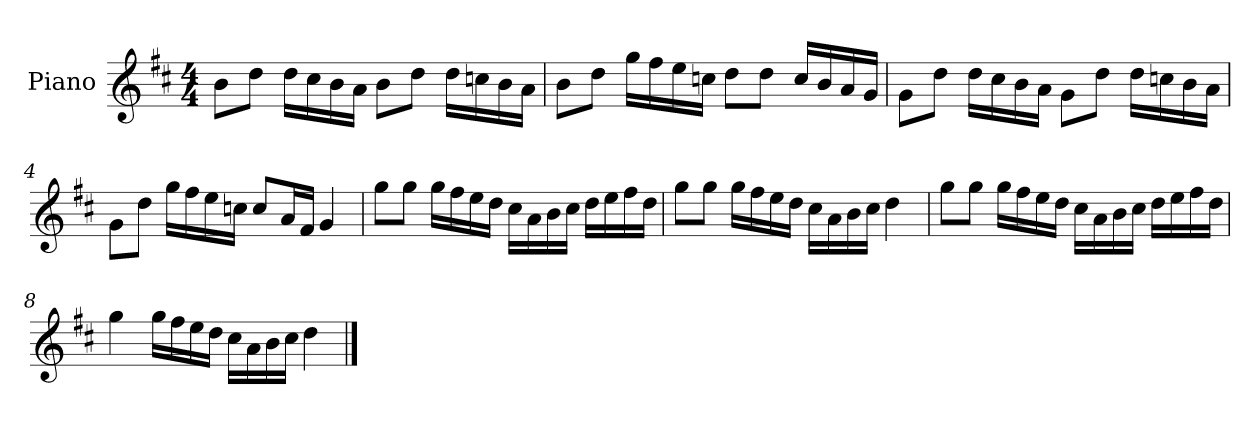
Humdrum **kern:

**kern
*part1
*staff1
*I"Piano
*I'P-no
*clefG2
*k[f#c#]
*M4/4
*MM90
=1
8b\L
8dd\J
16dd\LL
16cc#\
16b\
16a\JJ
8b\L
8dd\J
16dd\LL
16ccn\
16b\
16a\JJ
=2
8b\L
8dd\J
16gg\LL
16ff#\
16ee\
16ccn\JJ
8dd\L
8dd\J
16cc/LL
16b/
16a/
16g/JJ
=3
8g\L
8dd\J
16dd\LL
16cc#\
16b\
16a\JJ
8g\L
8dd\J
16dd\LL
16ccn\
16b\
16a\JJ
!!LO:LB:g=z
=4
8g\L
8dd\J
16gg\LL
16ff#\
16ee\
16ccn\JJ
8cc/L
16a/L
16f#/JJ
4g/
=5
8gg\L
8gg\J
16gg\LL
16ff#\
16ee\
16dd\JJ
16cc#\LL
16a\
16b\
16cc#\JJ
16dd\LL
16ee\
16ff#\
16dd\JJ
=6
8gg\L
8gg\J
16gg\LL
16ff#\
16ee\
16dd\JJ
16cc#\LL
16a\
16b\
16cc#\JJ
4dd\
!!LO:LB:g=z
=7
8gg\L
8gg\J
16gg\LL
16ff#\
16ee\
16dd\JJ
16cc#\LL
16a\
16b\
16cc#\JJ
16dd\LL
16ee\
16ff#\
16dd\JJ
=8
4gg\
16gg\LL
16ff#\
16ee\
16dd\JJ
16cc#\LL
16a\
16b\
16cc#\JJ
4dd\
==
*-
